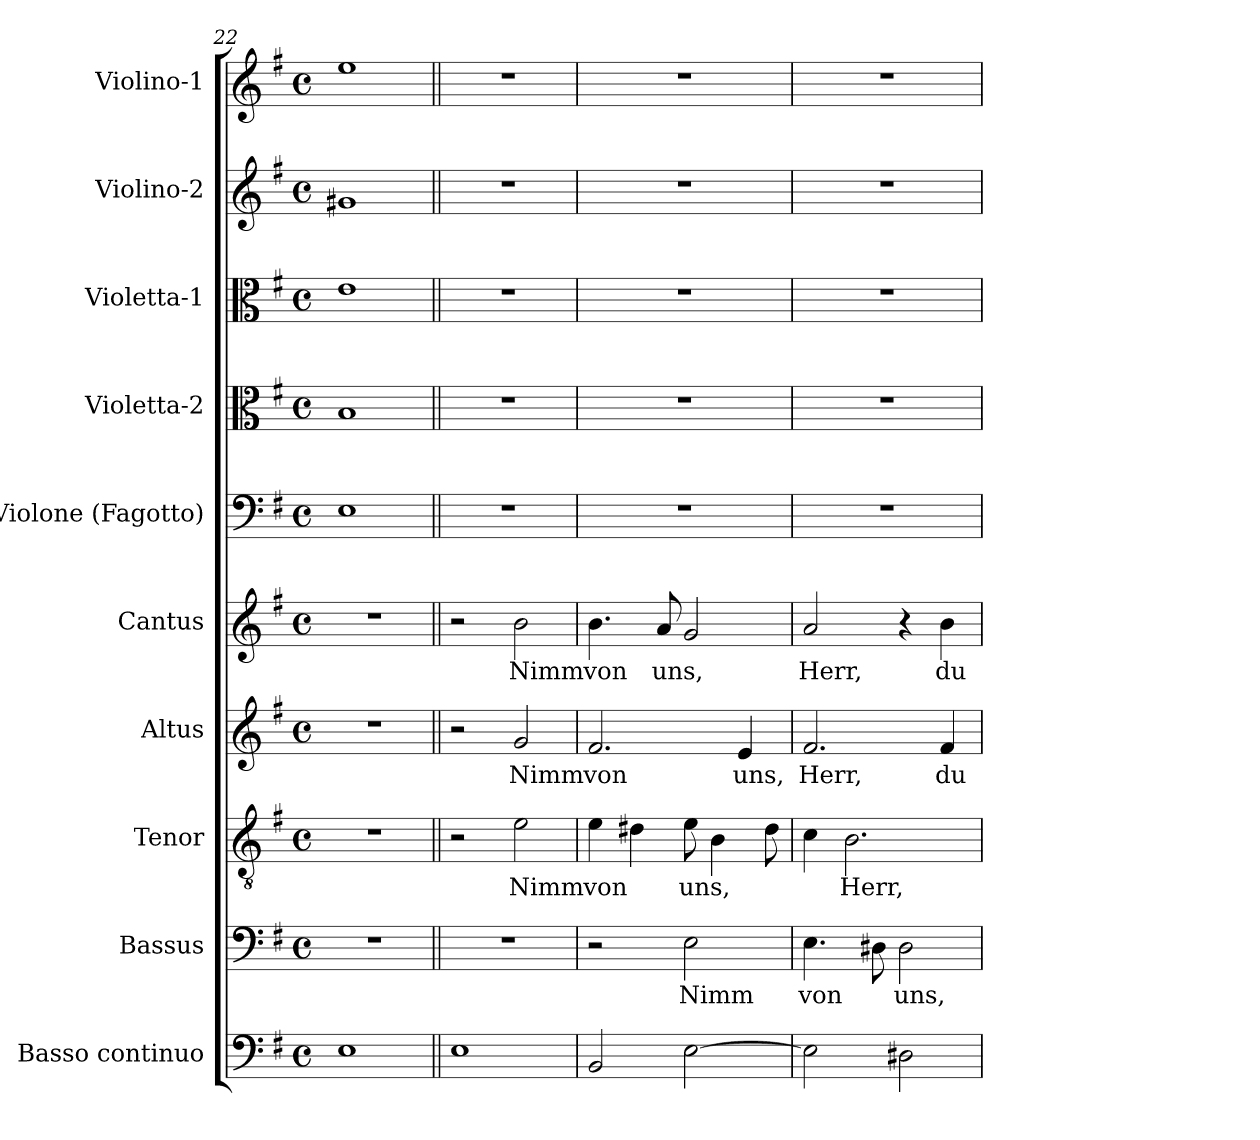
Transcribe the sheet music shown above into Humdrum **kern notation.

**kern	**kern	**text	**kern	**text	**kern	**text	**kern	**text	**kern	**kern	**kern	**kern	**kern
*part10	*part9	*part9	*part8	*part8	*part7	*part7	*part6	*part6	*part5	*part4	*part3	*part2	*part1
*staff10	*staff9	*staff9	*staff8	*staff8	*staff7	*staff7	*staff6	*staff6	*staff5	*staff4	*staff3	*staff2	*staff1
*I"Basso continuo	*I"Bassus	*	*I"Tenor	*	*I"Altus	*	*I"Cantus	*	*I"Violone (Fagotto)	*I"Violetta-2	*I"Violetta-1	*I"Violino-2	*I"Violino-1
*I'BC2	*I'B	*	*I'T	*	*I'A	*	*I'C	*	*I'Vn	*I'Va2	*I'Va1	*I'Vi2	*I'Vi1
*clefF4	*clefF4	*	*clefGv2	*	*clefG2	*	*clefG2	*	*clefF4	*clefC3	*clefC3	*clefG2	*clefG2
*k[f#]	*k[f#]	*	*k[f#]	*	*k[f#]	*	*k[f#]	*	*k[f#]	*k[f#]	*k[f#]	*k[f#]	*k[f#]
*G:	*G:	*	*G:	*	*G:	*	*G:	*	*G:	*G:	*G:	*G:	*G:
*M4/4	*M4/4	*	*M4/4	*	*M4/4	*	*M4/4	*	*M4/4	*M4/4	*M4/4	*M4/4	*M4/4
*met(c)	*met(c)	*	*met(c)	*	*met(c)	*	*met(c)	*	*met(c)	*met(c)	*met(c)	*met(c)	*met(c)
=22	=22	=22	=22	=22	=22	=22	=22	=22	=22	=22	=22	=22	=22
1E	1r	.	1r	.	1r	.	1r	.	1E	1B	1e	1g#X	1ee
!!LO:PB:g=z
=23||	=23||	=23||	=23||	=23||	=23||	=23||	=23||	=23||	=23||	=23||	=23||	=23||	=23||
1E	1r	.	2r	.	2r	.	2r	.	1r	1r	1r	1r	1r
!	!	!	!	!LO:LY:b	!	!	!	!	!	!	!	!	!
!	!	!	!	!	!	!LO:LY:b	!	!	!	!	!	!	!
!	!	!	!	!	!	!	!	!LO:LY:b	!	!	!	!	!
.	.	.	2e\	Nimm	2g/	Nimm	2b\	Nimm	.	.	.	.	.
=24	=24	=24	=24	=24	=24	=24	=24	=24	=24	=24	=24	=24	=24
!	!	!	!	!LO:LY:b	!	!	!	!	!	!	!	!	!
!	!	!	!	!	!	!LO:LY:b	!	!	!	!	!	!	!
!	!	!	!	!	!	!	!	!LO:LY:b	!	!	!	!	!
2BB/	2r	.	4e\	von	2.f#/	von	4.b\	von	1r	1r	1r	1r	1r
.	.	.	4d#X\	.	.	.	.	.	.	.	.	.	.
!	!	!	!	!	!	!	!	!LO:LY:b	!	!	!	!	!
.	.	.	.	.	.	.	8a/	uns,	.	.	.	.	.
!	!	!LO:LY:b	!	!	!	!	!	!	!	!	!	!	!
!	!	!	!	!LO:LY:b	!	!	!	!	!	!	!	!	!
[>2E\	2E\	Nimm	8e\	uns,	.	.	2g/	.	.	.	.	.	.
.	.	.	4B\	.	.	.	.	.	.	.	.	.	.
!	!	!	!	!	!	!LO:LY:b	!	!	!	!	!	!	!
.	.	.	.	.	4e/	uns,	.	.	.	.	.	.	.
.	.	.	8d#\	.	.	.	.	.	.	.	.	.	.
=25	=25	=25	=25	=25	=25	=25	=25	=25	=25	=25	=25	=25	=25
!	!	!LO:LY:b	!	!	!	!	!	!	!	!	!	!	!
!	!	!	!	!	!	!LO:LY:b	!	!	!	!	!	!	!
!	!	!	!	!	!	!	!	!LO:LY:b	!	!	!	!	!
2E\]	4.E\	von	4c\	.	2.f#/	Herr,	2a/	Herr,	1r	1r	1r	1r	1r
!	!	!	!	!LO:LY:b	!	!	!	!	!	!	!	!	!
.	.	.	2.B\	Herr,	.	.	.	.	.	.	.	.	.
.	8D#X\	.	.	.	.	.	.	.	.	.	.	.	.
!	!	!LO:LY:b	!	!	!	!	!	!	!	!	!	!	!
2D#X\	2D#\	uns,	.	.	.	.	4r	.	.	.	.	.	.
!	!	!	!	!	!	!LO:LY:b	!	!	!	!	!	!	!
!	!	!	!	!	!	!	!	!LO:LY:b	!	!	!	!	!
.	.	.	.	.	4f#/	du	4b\	du	.	.	.	.	.
=	=	=	=	=	=	=	=	=	=	=	=	=	=
*-	*-	*-	*-	*-	*-	*-	*-	*-	*-	*-	*-	*-	*-
